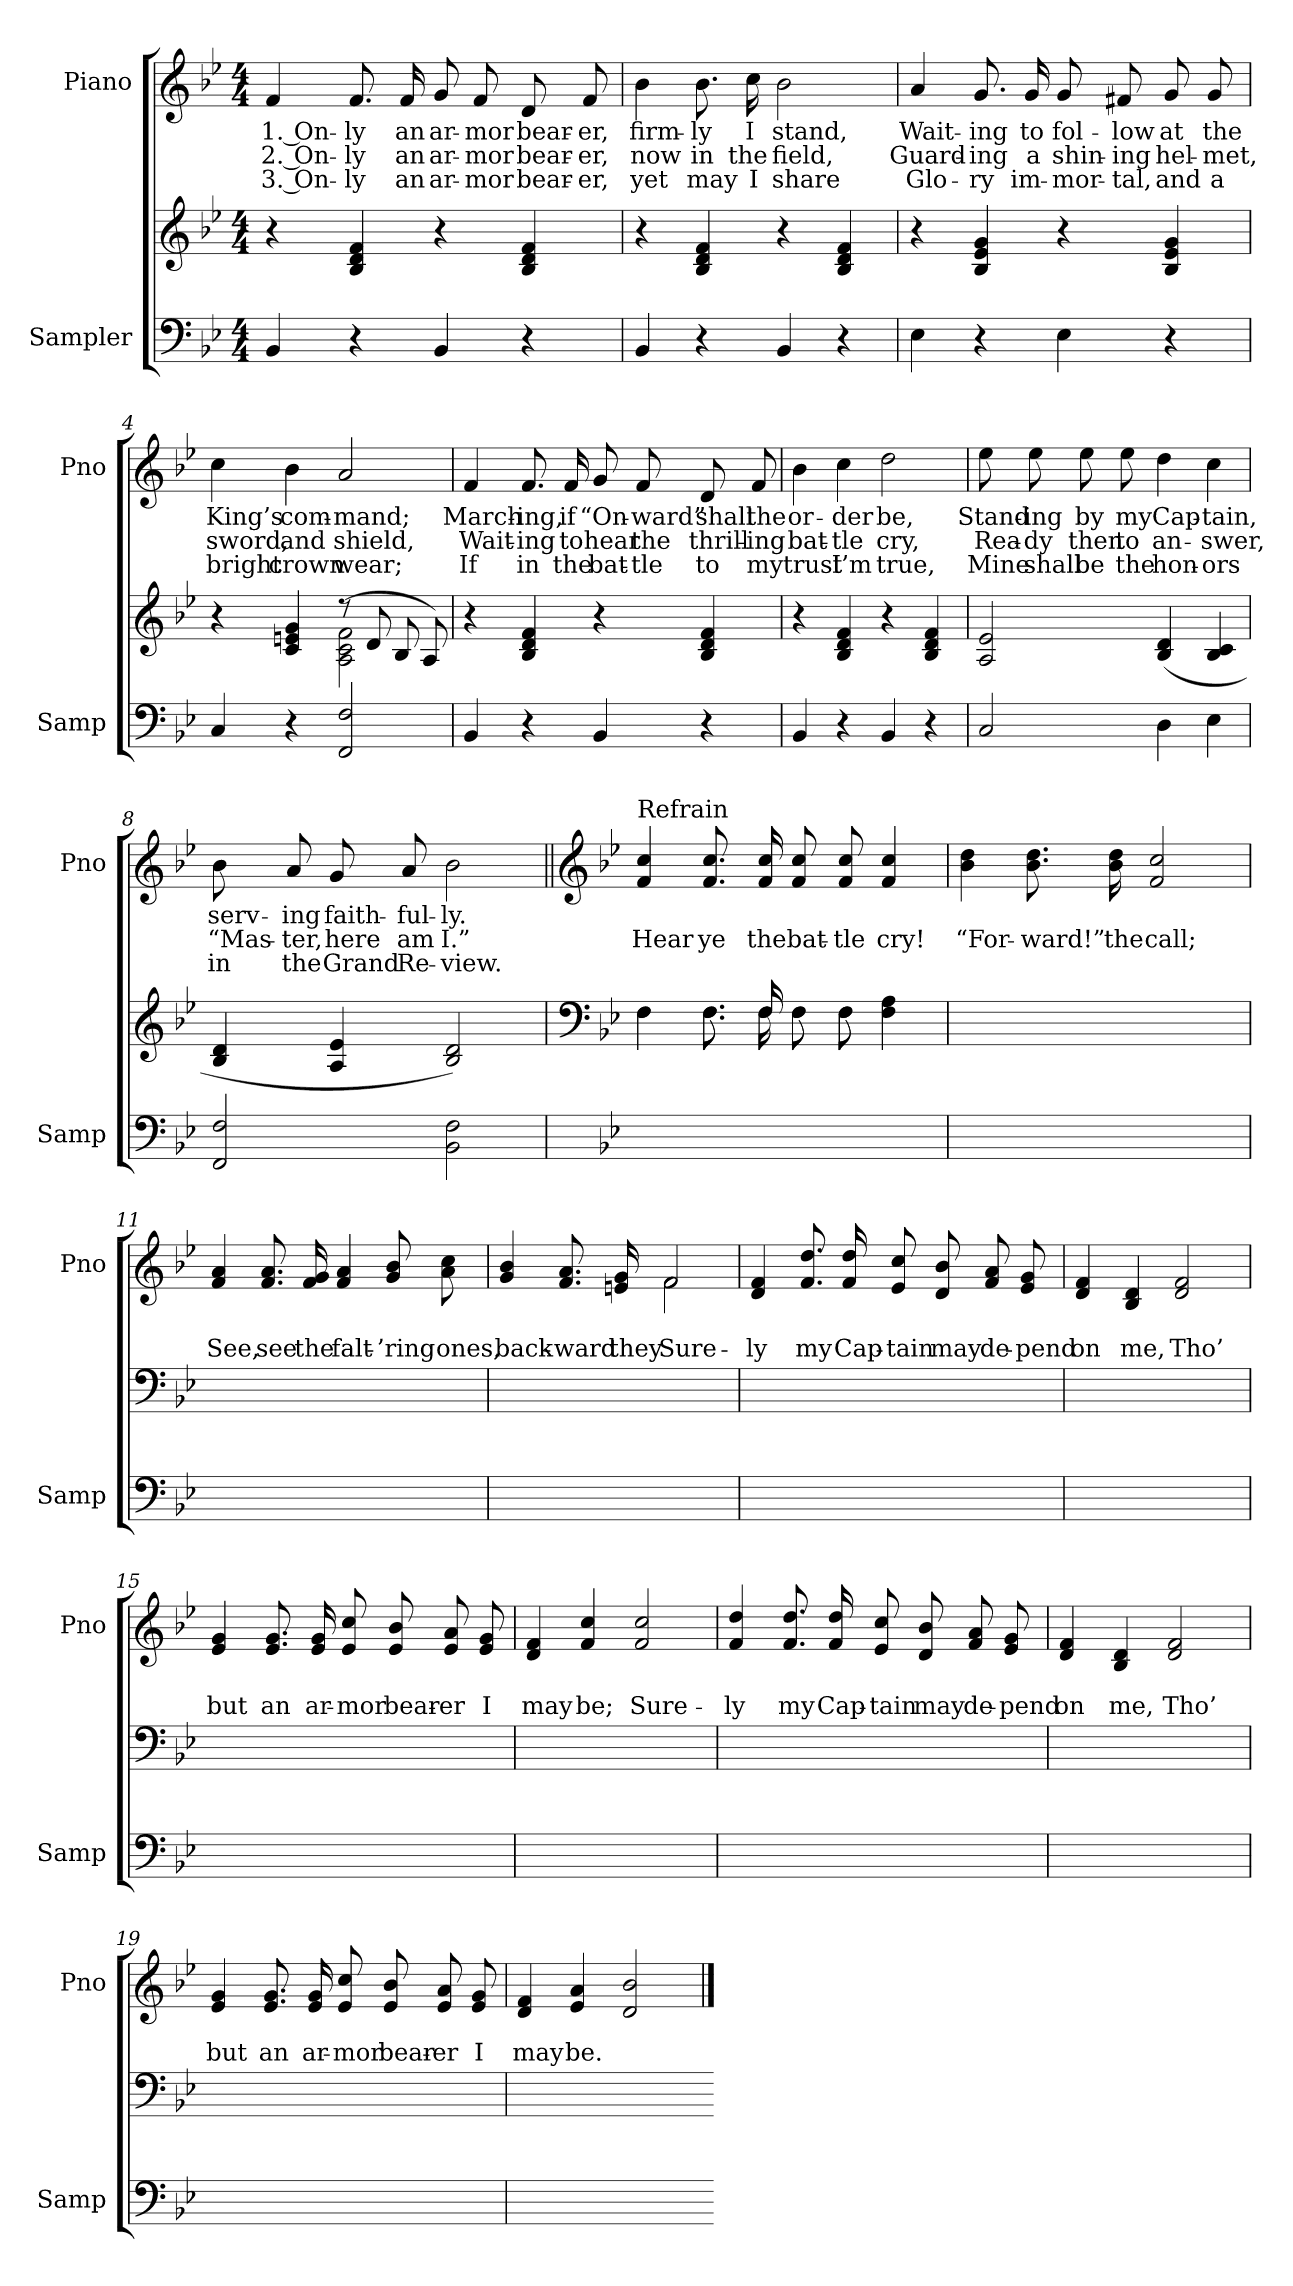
**kern	**kern	**kern	**text	**text	**text
*part2	*part2	*part1	*part1	*part1	*part1
*staff3	*staff2	*staff1	*staff1	*staff1	*staff1
*I"Sampler	*	*I"Piano	*	*	*
*I'Samp	*	*I'Pno	*	*	*
*clefF4	*clefG2	*clefG2	*	*	*
*k[b-e-]	*k[b-e-]	*k[b-e-]	*	*	*
*B-:	*B-:	*B-:	*	*	*
*M4/4	*M4/4	*M4/4	*	*	*
=1	=1	=1	=1	=1	=1
4BB-	4r	4f	1. On-	2. On-	3. On-
4r	4B- 4d 4f	8.f	-ly	-ly	-ly
.	.	16f	an	an	an
4BB-	4r	8g	ar-	ar-	ar-
.	.	8f	-mor	-mor	-mor
4r	4B- 4d 4f	8d	bear-	bear-	bear-
.	.	8f	-er,	-er,	-er,
=2	=2	=2	=2	=2	=2
4BB-	4r	4b-	firm-	now	yet
4r	4B- 4d 4f	8.b-	-ly	in	may
.	.	16cc	I	the	I
4BB-	4r	2b-	stand,	field,	share
4r	4B- 4d 4f	.	.	.	.
=3	=3	=3	=3	=3	=3
4E-	4r	4a	Wait-	Guard-	Glo-
4r	4B- 4e- 4g	8.g	-ing	-ing	-ry
.	.	16g	to	a	im-
4E-	4r	8g	fol-	shin-	-mor-
.	.	8f#X	-low	-ing	-tal,
4r	4B- 4e- 4g	8g	at	hel-	and
.	.	8g	the	-met,	a
=4	=4	=4	=4	=4	=4
*	*^	*	*	*	*
4C	4r	2ryy	4cc	King’s	sword,	bright
4r	4c 4en 4g	.	4b-	com-	and	crown
2FF 2F	(8r	2A 2c 2f	2a	-mand;	shield,	wear;
.	8d/	.	.	.	.	.
.	8B-/	.	.	.	.	.
.	8A/)	.	.	.	.	.
*	*v	*v	*	*	*	*
=5	=5	=5	=5	=5	=5
4BB-	4r	4f	March-	Wait-	If
4r	4B- 4d 4f	8.f	-ing,	-ing	in
.	.	16f	if	to	the
4BB-	4r	8g	“On-	hear	bat-
.	.	8f	-ward”	the	-tle
4r	4B- 4d 4f	8d	shall	thrill-	to
.	.	8f	the	-ing	my
=6	=6	=6	=6	=6	=6
4BB-	4r	4b-	or-	bat-	trust
4r	4B- 4d 4f	4cc	-der	-tle	I’m
4BB-	4r	2dd	be,	cry,	true,
4r	4B- 4d 4f	.	.	.	.
=7	=7	=7	=7	=7	=7
2C	2A 2e-	8ee-	Stand-	Rea-	Mine
.	.	8ee-	-ing	-dy	shall
.	.	8ee-	by	then	be
.	.	8ee-	my	to	the
4D	(4B- 4d	4dd	Cap-	an-	hon-
4E-	4B- 4c	4cc	-tain,	-swer,	-ors
=8	=8	=8	=8	=8	=8
2FF 2F	4B- 4d	8b-	serv-	“Mas-	in
.	.	8a	-ing	-ter,	the
.	4A 4e-	8g	faith-	here	Grand
.	.	8a	-ful-	am	Re-
2BB- 2F	2B- 2d)	2b-	-ly.	I.”	-view.
=9	=9	=9||	=9||	=9||	=9||
*	*clefF4	*clefG2	*	*	*
*k[b-e-]	*k[b-e-]	*k[b-e-]	*	*	*
*B-:	*B-:	*B-:	*	*	*
*	*^	*	*	*	*
!	!	!	!LO:TX:t=Refrain	!	!	!
1ryy	4F\	4F	4f 4cc	.	Hear	.
.	8.F\	8.F	8.f 8.cc	.	ye	.
.	16F/	16F	16f 16cc	.	the	.
.	8F\	8F	8f 8cc	.	bat-	.
.	8F\	8F	8f 8cc	.	-tle	.
.	4F 4A	4ryy	4f 4cc	.	cry!	.
*	*v	*v	*	*	*	*
=10	=10	=10	=10	=10	=10
1ryy	1ryy	4b- 4dd	.	“For-	.
.	.	8.b- 8.dd	.	-ward!”	.
.	.	16b- 16dd	.	the	.
.	.	2f 2cc	.	call;	.
=11	=11	=11	=11	=11	=11
1ryy	1ryy	4f 4a	.	See,	.
.	.	8.f 8.a	.	see	.
.	.	16f 16g	.	the	.
.	.	4f 4a	.	falt-	.
.	.	8g 8b-	.	-’ring	.
.	.	8a 8cc	.	ones,	.
=12	=12	=12	=12	=12	=12
*	*	*^	*	*	*
1ryy	1ryy	4g 4b-	2ryy	.	back-	.
.	.	8.f 8.a	.	.	-ward	.
.	.	16en 16g	.	.	they	.
.	.	2f/	2f	.	Sure-	.
*	*	*v	*v	*	*	*
=13	=13	=13	=13	=13	=13
1ryy	1ryy	4d 4f	.	-ly	.
.	.	8.f 8.dd	.	my	.
.	.	16f 16dd	.	Cap-	.
.	.	8e- 8cc	.	-tain	.
.	.	8d 8b-	.	may	.
.	.	8f 8a	.	de-	.
.	.	8e- 8g	.	-pend	.
=14	=14	=14	=14	=14	=14
1ryy	1ryy	4d 4f	.	on	.
.	.	4B- 4d	.	me,	.
.	.	2d 2f	.	Tho’	.
=15	=15	=15	=15	=15	=15
1ryy	1ryy	4e- 4g	.	but	.
.	.	8.e- 8.g	.	an	.
.	.	16e- 16g	.	ar-	.
.	.	8e- 8cc	.	-mor	.
.	.	8e- 8b-	.	bear-	.
.	.	8e- 8a	.	-er	.
.	.	8e- 8g	.	I	.
=16	=16	=16	=16	=16	=16
1ryy	1ryy	4d 4f	.	may	.
.	.	4f 4cc	.	be;	.
.	.	2f 2cc	.	Sure-	.
=17	=17	=17	=17	=17	=17
1ryy	1ryy	4f 4dd	.	-ly	.
.	.	8.f 8.dd	.	my	.
.	.	16f 16dd	.	Cap-	.
.	.	8e- 8cc	.	-tain	.
.	.	8d 8b-	.	may	.
.	.	8f 8a	.	de-	.
.	.	8e- 8g	.	-pend	.
=18	=18	=18	=18	=18	=18
1ryy	1ryy	4d 4f	.	on	.
.	.	4B- 4d	.	me,	.
.	.	2d 2f	.	Tho’	.
=19	=19	=19	=19	=19	=19
1ryy	1ryy	4e- 4g	.	but	.
.	.	8.e- 8.g	.	an	.
.	.	16e- 16g	.	ar-	.
.	.	8e- 8cc	.	-mor	.
.	.	8e- 8b-	.	bear-	.
.	.	8e- 8a	.	-er	.
.	.	8e- 8g	.	I	.
=20	=20	=20	=20	=20	=20
1ryy	1ryy	4d 4f	.	may	.
.	.	4e- 4a	.	be.	.
.	.	2d 2b-	.	.	.
=	=	==	==	==	==
*-	*-	*-	*-	*-	*-
